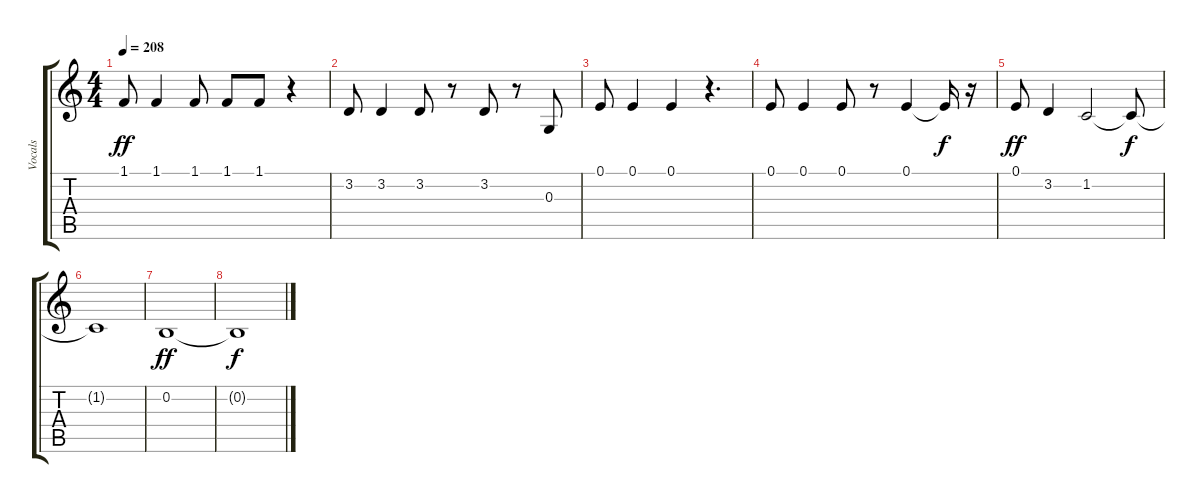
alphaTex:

\track ("Vocals" "Vocals") {instrument lead6voice}
\staff {score tabs}
\tuning (E4 B3 G3 D3 A2 E2) {hide}
\ts (4 4)
\tempo 208
\clef g2
\ks c
1.1.8{dy ff} 1.1.4 1.1.8 1.1.8 1.1.8 r.4 |
3.2.8 3.2.4 3.2.8 r.8 3.2.8 r.8 0.3.8 |
0.1.8 0.1.4 0.1.4 r.4{d} |
0.1.8 0.1.4 0.1.8 r.8 0.1.4 0.1{t}.16{dy f} r.16 |
0.1.8{dy ff} 3.2.4 1.2.2 1.2{t}.8{dy f} |
1.2{t}.1 |
0.2.1{dy ff} |
0.2{t}.1{dy f}
